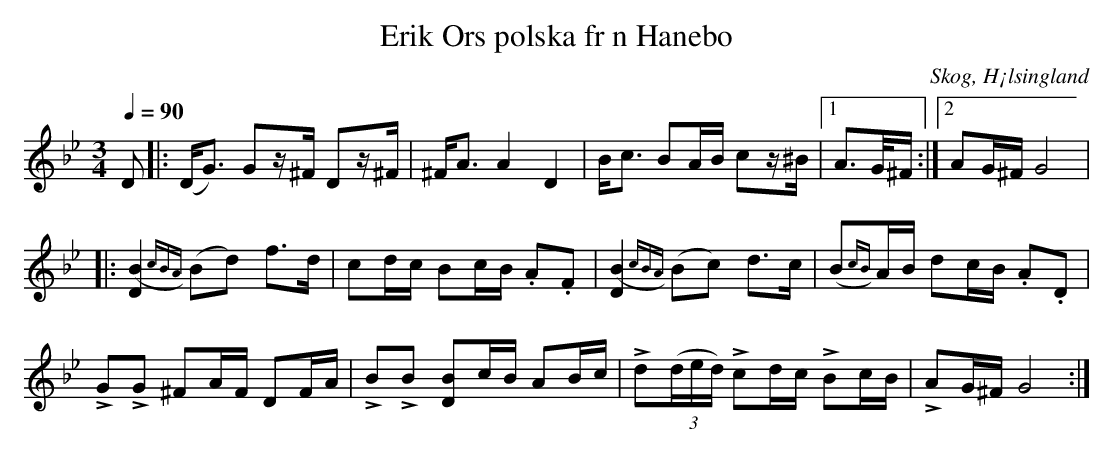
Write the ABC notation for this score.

X:1
T: Erik Ors polska fr n Hanebo
O: Skog, H¡lsingland
M: 3/4
L: 1/16
Q: 1/4=90
K: Gm
D2 |: (D2<G2) G2z^F D2z^F|^F2<A2 A4 D4|B2<c2 B2AB c2z^B|1 A2>G^F:|2 A2G^F G8|
|: [D4 (B4]{cBA}) (B2d2) f2>d2|c2dc B2cB .A2.F2|[D4 (B4]{cBA}) (B2c2) d2>c2|(B2{cB})AB d2cB .A2.D2|
LG2LG2 ^F2AF D2FA|LB2LB2 [D2 B2]cB A2Bc|Ld2(3(ded) Lc2dc LB2cB|LA2G^F G8:|
